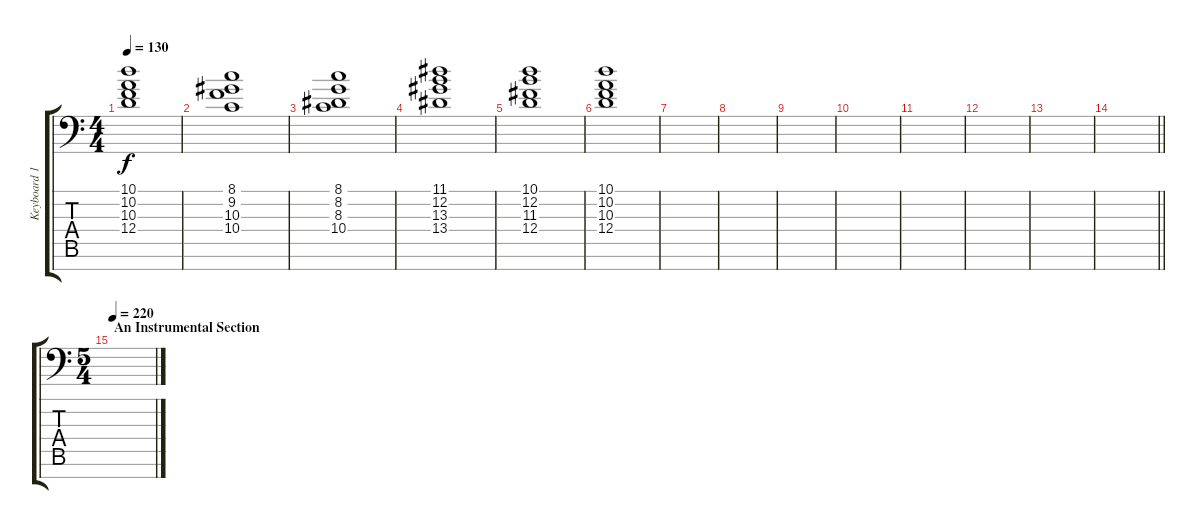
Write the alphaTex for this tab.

\track ("Keyboard 1 RH" "Keyboard 1") {instrument brightacousticpiano}
\staff {score tabs}
\tuning (E4 B3 G3 D3 A2 E2 A1) {hide}
\ts (4 4)
\tempo 130
\clef f4
\ks c
(10.1 10.2 10.3 12.4).1{dy f} |
(8.1 9.2 10.3 10.4).1 |
(8.1 8.2 8.3 10.4).1 |
(11.1 12.2 13.3 13.4).1 |
(10.1 12.2 11.3 12.4).1 |
(10.1 10.2 10.3 12.4).1 |
|
|
|
|
|
|
|
\barLineRight lightlight
|
\ts (5 4)
\section ("" "An Instrumental Section")
\tempo 220
